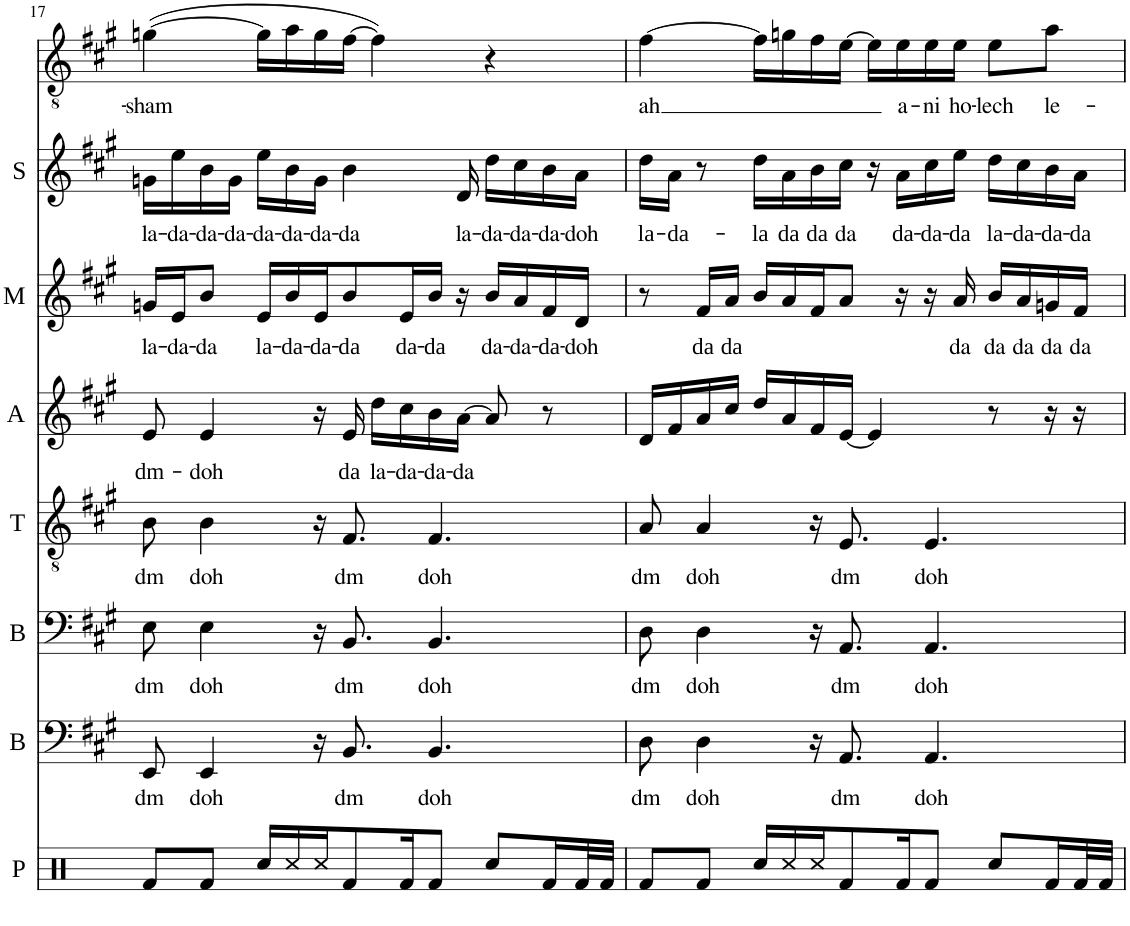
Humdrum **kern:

**kern	**kern	**text	**kern	**text	**kern	**text	**kern	**text	**kern	**text	**kern	**text	**kern	**text
*part8	*part7	*part7	*part6	*part6	*part5	*part5	*part4	*part4	*part3	*part3	*part2	*part2	*part1	*part1
*staff8	*staff7	*staff7	*staff6	*staff6	*staff5	*staff5	*staff4	*staff4	*staff3	*staff3	*staff2	*staff2	*staff1	*staff1
*I"Perc	*I"Bass	*	*I"Baritone	*	*I"Tenor	*	*I"Alto	*	*I"Mezzo	*	*I"Soprano	*	*I"Solo	*
*I'P	*I'B	*	*I'B	*	*I'T	*	*I'A	*	*I'M	*	*I'S	*	*	*
!!LO:PB:g=z
*clefX	*clefF4	*	*clefF4	*	*clefGv2	*	*clefG2	*	*clefG2	*	*clefG2	*	*clefGv2	*
*k[]	*k[f#c#g#]	*	*k[f#c#g#]	*	*k[f#c#g#]	*	*k[f#c#g#]	*	*k[f#c#g#]	*	*k[f#c#g#]	*	*k[f#c#g#]	*
*M4/4	*M4/4	*	*M4/4	*	*M4/4	*	*M4/4	*	*M4/4	*	*M4/4	*	*M4/4	*
=17	=17	=17	=17	=17	=17	=17	=17	=17	=17	=17	=17	=17	=17	=17
!	!	!LO:LY:b	!	!LO:LY:b	!	!LO:LY:b	!	!LO:LY:b	!	!LO:LY:b	!	!LO:LY:b	!	!LO:LY:b
8Rf/L	8EE/	dm	8E\	dm	8B\	dm	8e/	dm-	16gn/LL	la-	16gn\LL	la-	([4gn\	-sham
!	!	!	!	!	!	!	!	!	!	!LO:LY:b	!	!LO:LY:b	!	!
.	.	.	.	.	.	.	.	.	16e/J	-da-	16ee\	-da-	.	.
!	!	!LO:LY:b	!	!LO:LY:b	!	!LO:LY:b	!	!LO:LY:b	!	!LO:LY:b	!	!LO:LY:b	!	!
8Rf/J	4EE/	doh	4E\	doh	4B\	doh	4e/	doh	8b/J	-da	16b\	-da-	.	.
!	!	!	!	!	!	!	!	!	!	!	!	!LO:LY:b	!	!
.	.	.	.	.	.	.	.	.	.	.	16g\JJ	-da-	.	.
!	!	!	!	!	!	!	!	!	!	!LO:LY:b	!	!LO:LY:b	!	!
16Rcc/LL	.	.	.	.	.	.	.	.	16e/LL	la-	16ee\LL	-da-	16g\LL]	.
!	!	!	!	!	!	!	!	!	!	!LO:LY:b	!	!LO:LY:b	!	!
16Rcc/	.	.	.	.	.	.	.	.	16b/	-da-	16b\	-da-	16a\	.
!	!	!	!	!	!	!	!	!	!	!LO:LY:b	!	!LO:LY:b	!	!
16Rcc/J	16r	.	16r	.	16r	.	16r	.	16e/J	-da-	16g\JJ	-da-	16g\	.
!	!	!LO:LY:b	!	!LO:LY:b	!	!LO:LY:b	!	!LO:LY:b	!	!LO:LY:b	!	!LO:LY:b	!	!
8Rf/	8.BB/	dm	8.BB/	dm	8.F#/	dm	16e/	-da	8b/	-da	4b\	-da	[16f#\JJ	.
!	!	!	!	!	!	!	!	!LO:LY:b	!	!	!	!	!	!
.	.	.	.	.	.	.	16dd\LL	la-	.	.	.	.	4f#\])	.
!	!	!	!	!	!	!	!	!LO:LY:b	!	!LO:LY:b	!	!	!	!
16Rf/K	.	.	.	.	.	.	16cc#\	-da-	16e/L	da-	.	.	.	.
!	!	!LO:LY:b	!	!LO:LY:b	!	!LO:LY:b	!	!LO:LY:b	!	!LO:LY:b	!	!	!	!
8Rf/J	4.BB/	doh	4.BB/	doh	4.F#/	doh	16b\	-da-	16b/JJ	-da	.	.	.	.
!	!	!	!	!	!	!	!	!LO:LY:b	!	!	!	!LO:LY:b	!	!
.	.	.	.	.	.	.	[16a\JJ	-da	16r	.	16d/	la-	.	.
!	!	!	!	!	!	!	!	!	!	!LO:LY:b	!	!LO:LY:b	!	!
8Rcc/L	.	.	.	.	.	.	8a/]	.	16b/LL	-da-	16dd\LL	-da-	4r	.
!	!	!	!	!	!	!	!	!	!	!LO:LY:b	!	!LO:LY:b	!	!
.	.	.	.	.	.	.	.	.	16a/	-da-	16cc#\	-da-	.	.
!	!	!	!	!	!	!	!	!	!	!LO:LY:b	!	!LO:LY:b	!	!
16Rf/L	.	.	.	.	.	.	8r	.	16f#/	-da-	16b\	-da-	.	.
!	!	!	!	!	!	!	!	!	!	!LO:LY:b	!	!LO:LY:b	!	!
32Rf/L	.	.	.	.	.	.	.	.	16d/JJ	-doh	16a\JJ	-doh	.	.
32Rf/JJJ	.	.	.	.	.	.	.	.	.	.	.	.	.	.
=18	=18	=18	=18	=18	=18	=18	=18	=18	=18	=18	=18	=18	=18	=18
!	!	!LO:LY:b	!	!LO:LY:b	!	!LO:LY:b	!	!	!	!	!	!LO:LY:b	!	!LO:LY:b
8Rf/L	8D\	dm	8D\	dm	8A/	dm	16d/LL	.	8r	.	16dd\LL	la-	[4f#\	ah
!	!	!	!	!	!	!	!	!	!	!	!	!LO:LY:b	!	!
.	.	.	.	.	.	.	16f#/	.	.	.	16a\JJ	-da-	.	.
!	!	!LO:LY:b	!	!LO:LY:b	!	!LO:LY:b	!	!	!	!LO:LY:b	!	!	!	!
8Rf/J	4D\	doh	4D\	doh	4A/	doh	16a/	.	16f#/LL	da	8r	.	.	.
!	!	!	!	!	!	!	!	!	!	!LO:LY:b	!	!	!	!
.	.	.	.	.	.	.	16cc#/JJ	.	16a/JJ	da	.	.	.	.
!	!	!	!	!	!	!	!	!	!	!	!	!LO:LY:b	!	!
16Rcc/LL	.	.	.	.	.	.	16dd/LL	.	16b/LL	.	16dd\LL	-la	16f#\LL]	.
!	!	!	!	!	!	!	!	!	!	!	!	!LO:LY:b	!	!
16Rcc/	.	.	.	.	.	.	16a/	.	16a/	.	16a\	da	16gn\	.
!	!	!	!	!	!	!	!	!	!	!	!	!LO:LY:b	!	!
16Rcc/J	16r	.	16r	.	16r	.	16f#/	.	16f#/J	.	16b\	da	16f#\	.
!	!	!LO:LY:b	!	!LO:LY:b	!	!LO:LY:b	!	!	!	!	!	!LO:LY:b	!	!
8Rf/	8.AA/	dm	8.AA/	dm	8.E/	dm	[16e/JJ	.	8a/J	.	16cc#\JJ	da	[16e\JJ	.
.	.	.	.	.	.	.	4e/]	.	.	.	16r	.	16e\LL]	.
!	!	!	!	!	!	!	!	!	!	!	!	!LO:LY:b	!	!LO:LY:b
16Rf/K	.	.	.	.	.	.	.	.	16r	.	16a\LL	da-	16e\	a-
!	!	!LO:LY:b	!	!LO:LY:b	!	!LO:LY:b	!	!	!	!	!	!LO:LY:b	!	!LO:LY:b
8Rf/J	4.AA/	doh	4.AA/	doh	4.E/	doh	.	.	16r	.	16cc#\	-da-	16e\	-ni
!	!	!	!	!	!	!	!	!	!	!LO:LY:b	!	!LO:LY:b	!	!LO:LY:b
.	.	.	.	.	.	.	.	.	16a/	da	16ee\JJ	-da	16e\JJ	ho-
!	!	!	!	!	!	!	!	!	!	!LO:LY:b	!	!LO:LY:b	!	!LO:LY:b
8Rcc/L	.	.	.	.	.	.	8r	.	16b/LL	da	16dd\LL	la-	8e\L	-lech
!	!	!	!	!	!	!	!	!	!	!LO:LY:b	!	!LO:LY:b	!	!
.	.	.	.	.	.	.	.	.	16a/	da	16cc#\	-da-	.	.
!	!	!	!	!	!	!	!	!	!	!LO:LY:b	!	!LO:LY:b	!	!LO:LY:b
16Rf/L	.	.	.	.	.	.	16r	.	16gn/	da	16b\	-da-	8a\J	le-
!	!	!	!	!	!	!	!	!	!	!LO:LY:b	!	!LO:LY:b	!	!
32Rf/L	.	.	.	.	.	.	16r	.	16f#/JJ	da	16a\JJ	-da	.	.
32Rf/JJJ	.	.	.	.	.	.	.	.	.	.	.	.	.	.
=	=	=	=	=	=	=	=	=	=	=	=	=	=	=
*-	*-	*-	*-	*-	*-	*-	*-	*-	*-	*-	*-	*-	*-	*-
